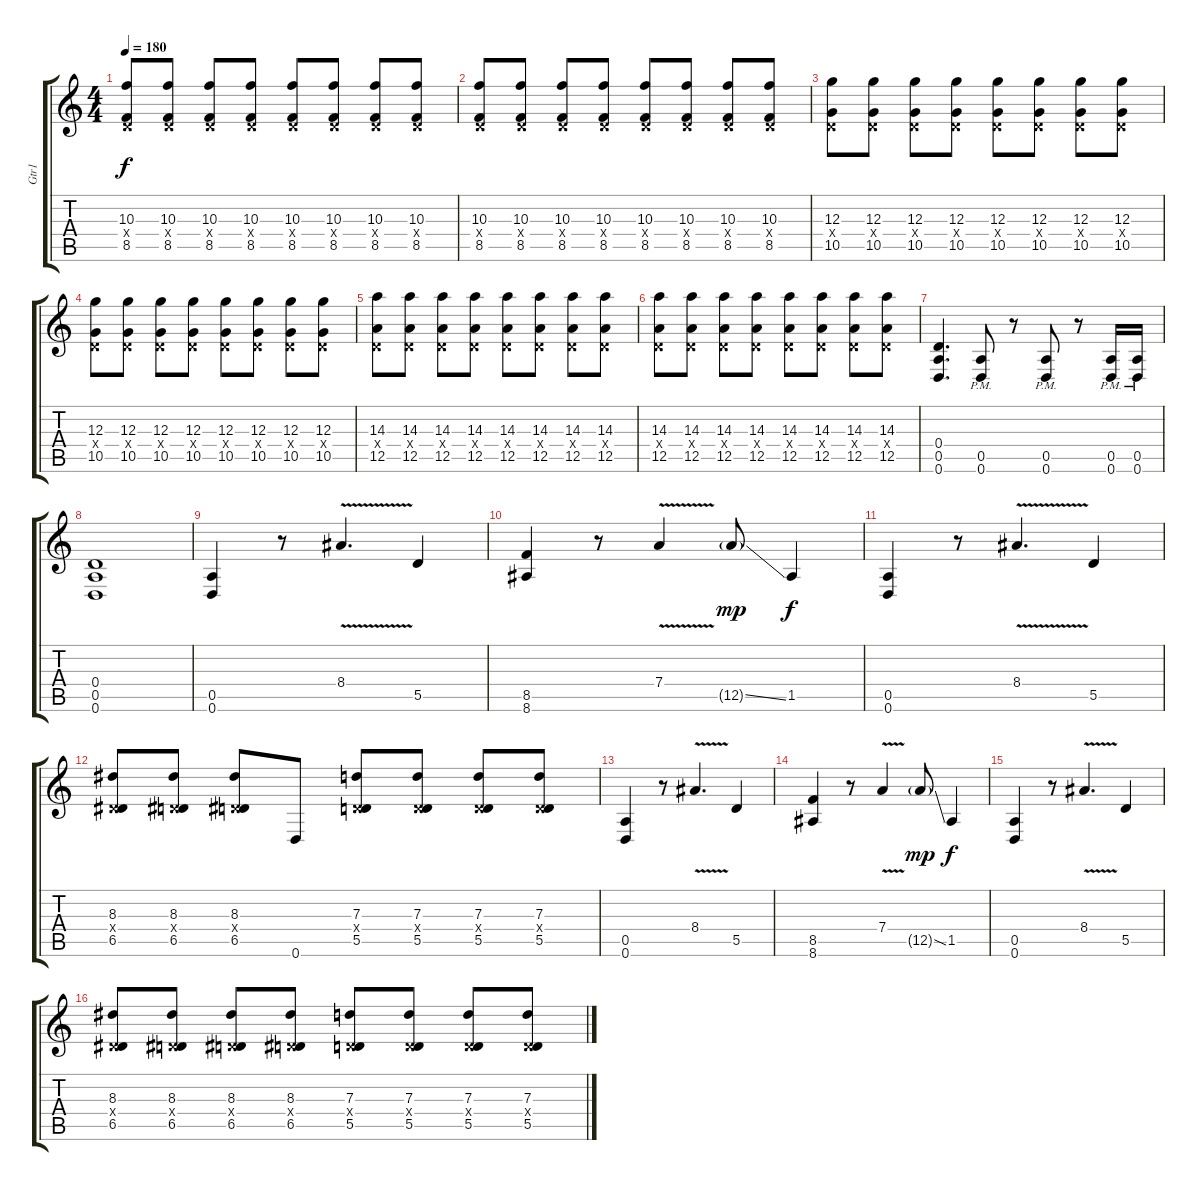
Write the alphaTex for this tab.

\track ("Gtr1" "Gtr1") {instrument distortionguitar}
\staff {score tabs}
\tuning (E4 B3 G3 D3 A2 D2) {hide}
\ts (4 4)
\tempo 180
\clef g2
\ks c
(10.3 0.4{x} 8.5).8{dy f} (10.3 0.4{x} 8.5).8 (10.3 0.4{x} 8.5).8 (10.3 0.4{x} 8.5).8 (10.3 0.4{x} 8.5).8 (10.3 0.4{x} 8.5).8 (10.3 0.4{x} 8.5).8 (10.3 0.4{x} 8.5).8 |
(10.3 0.4{x} 8.5).8 (10.3 0.4{x} 8.5).8 (10.3 0.4{x} 8.5).8 (10.3 0.4{x} 8.5).8 (10.3 0.4{x} 8.5).8 (10.3 0.4{x} 8.5).8 (10.3 0.4{x} 8.5).8 (10.3 0.4{x} 8.5).8 |
(12.3 0.4{x} 10.5).8 (12.3 0.4{x} 10.5).8 (12.3 0.4{x} 10.5).8 (12.3 0.4{x} 10.5).8 (12.3 0.4{x} 10.5).8 (12.3 0.4{x} 10.5).8 (12.3 0.4{x} 10.5).8 (12.3 0.4{x} 10.5).8 |
(12.3 0.4{x} 10.5).8 (12.3 0.4{x} 10.5).8 (12.3 0.4{x} 10.5).8 (12.3 0.4{x} 10.5).8 (12.3 0.4{x} 10.5).8 (12.3 0.4{x} 10.5).8 (12.3 0.4{x} 10.5).8 (12.3 0.4{x} 10.5).8 |
(14.3 0.4{x} 12.5).8 (14.3 0.4{x} 12.5).8 (14.3 0.4{x} 12.5).8 (14.3 0.4{x} 12.5).8 (14.3 0.4{x} 12.5).8 (14.3 0.4{x} 12.5).8 (14.3 0.4{x} 12.5).8 (14.3 0.4{x} 12.5).8 |
(14.3 0.4{x} 12.5).8 (14.3 0.4{x} 12.5).8 (14.3 0.4{x} 12.5).8 (14.3 0.4{x} 12.5).8 (14.3 0.4{x} 12.5).8 (14.3 0.4{x} 12.5).8 (14.3 0.4{x} 12.5).8 (14.3 0.4{x} 12.5).8 |
(0.4 0.5 0.6).4{d} (0.5{pm} 0.6{pm}).8 r.8 (0.5{pm} 0.6{pm}).8 r.8 (0.5{pm} 0.6{pm}).16 (0.5{pm} 0.6{pm}).16 |
(0.4 0.5 0.6).1 |
(0.5 0.6).4 r.8 8.4{v}.4{d} 5.5.4 |
(8.5 8.6).4 r.8 7.4{v}.4 12.5{ss g}.8{dy mp} 1.5.4{dy f} |
(0.5 0.6).4 r.8 8.4{v}.4{d} 5.5.4 |
(8.3 0.4{x} 6.5).8 (8.3 0.4{x} 6.5).8 (8.3 0.4{x} 6.5).8 0.6.8 (7.3 0.4{x} 5.5).8 (7.3 0.4{x} 5.5).8 (7.3 0.4{x} 5.5).8 (7.3 0.4{x} 5.5).8 |
(0.5 0.6).4 r.8 8.4{v}.4{d} 5.5.4 |
(8.5 8.6).4 r.8 7.4{v}.4 12.5{ss g}.8{dy mp} 1.5.4{dy f} |
(0.5 0.6).4 r.8 8.4{v}.4{d} 5.5.4 |
(8.3 0.4{x} 6.5).8 (8.3 0.4{x} 6.5).8 (8.3 0.4{x} 6.5).8 (8.3 0.4{x} 6.5).8 (7.3 0.4{x} 5.5).8 (7.3 0.4{x} 5.5).8 (7.3 0.4{x} 5.5).8 (7.3 0.4{x} 5.5).8
